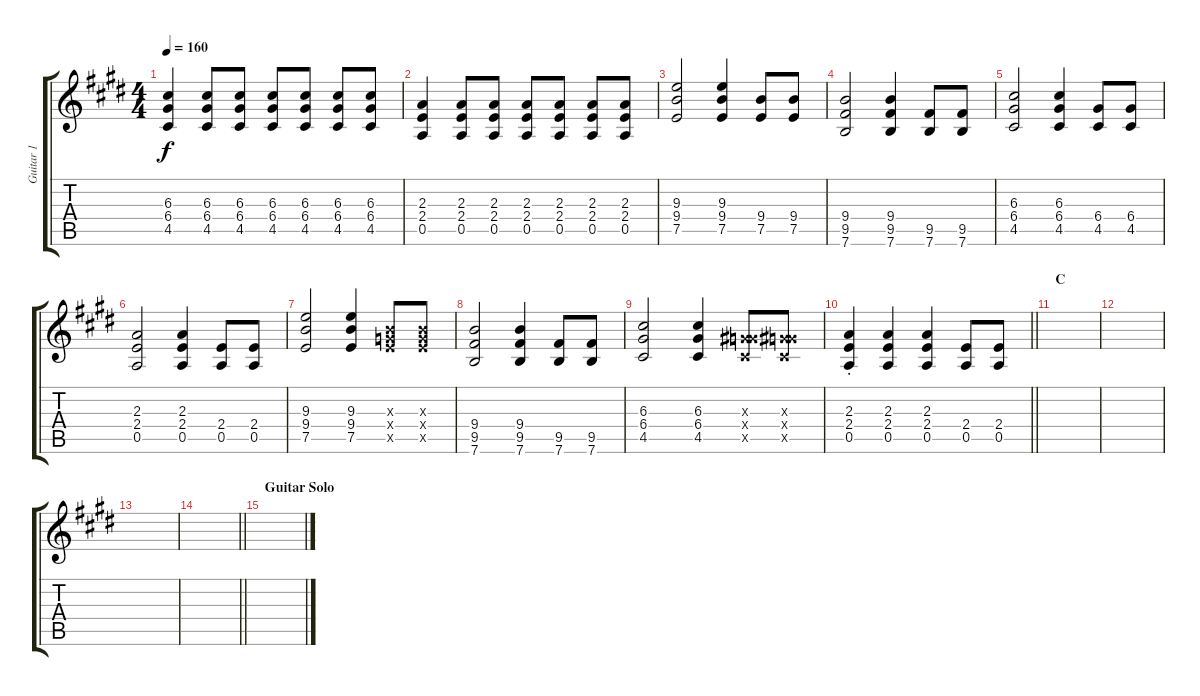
\track ("Guitar 1" "Guitar 1") {instrument distortionguitar}
\staff {score tabs}
\tuning (E4 B3 G3 D3 A2 E2) {hide}
\ts (4 4)
\tempo 160
\clef g2
\ks e
(6.3 6.4 4.5).4{dy f} (6.3 6.4 4.5).8 (6.3 6.4 4.5).8 (6.3 6.4 4.5).8 (6.3 6.4 4.5).8 (6.3 6.4 4.5).8 (6.3 6.4 4.5).8 |
(2.3 2.4 0.5).4 (2.3 2.4 0.5).8 (2.3 2.4 0.5).8 (2.3 2.4 0.5).8 (2.3 2.4 0.5).8 (2.3 2.4 0.5).8 (2.3 2.4 0.5).8 |
(9.3 9.4 7.5).2 (9.3 9.4 7.5).4 (9.4 7.5).8 (9.4 7.5).8 |
(9.4 9.5 7.6).2 (9.4 9.5 7.6).4 (9.5 7.6).8 (9.5 7.6).8 |
(6.3 6.4 4.5).2 (6.3 6.4 4.5).4 (6.4 4.5).8 (6.4 4.5).8 |
(2.3 2.4 0.5).2 (2.3 2.4 0.5).4 (2.4 0.5).8 (2.4 0.5).8 |
(9.3 9.4 7.5).2 (9.3 9.4 7.5).4 (0.3{x} 9.4{x} 7.5{x}).8 (0.3{x} 9.4{x} 7.5{x}).8 |
(9.4 9.5 7.6).2 (9.4 9.5 7.6).4 (9.5 7.6).8 (9.5 7.6).8 |
(6.3 6.4 4.5).2 (6.3 6.4 4.5).4 (0.3{x} 6.4{x} 4.5{x}).8 (0.3{x} 6.4{x} 4.5{x}).8 |
\barLineRight lightlight
(2.3{st} 2.4{st} 0.5{st}).4 (2.3 2.4 0.5).4 (2.3 2.4 0.5).4 (2.4 0.5).8 (2.4 0.5).8 |
\section ("" "C")
|
|
|
\barLineRight lightlight
|
\section ("" "Guitar Solo")
